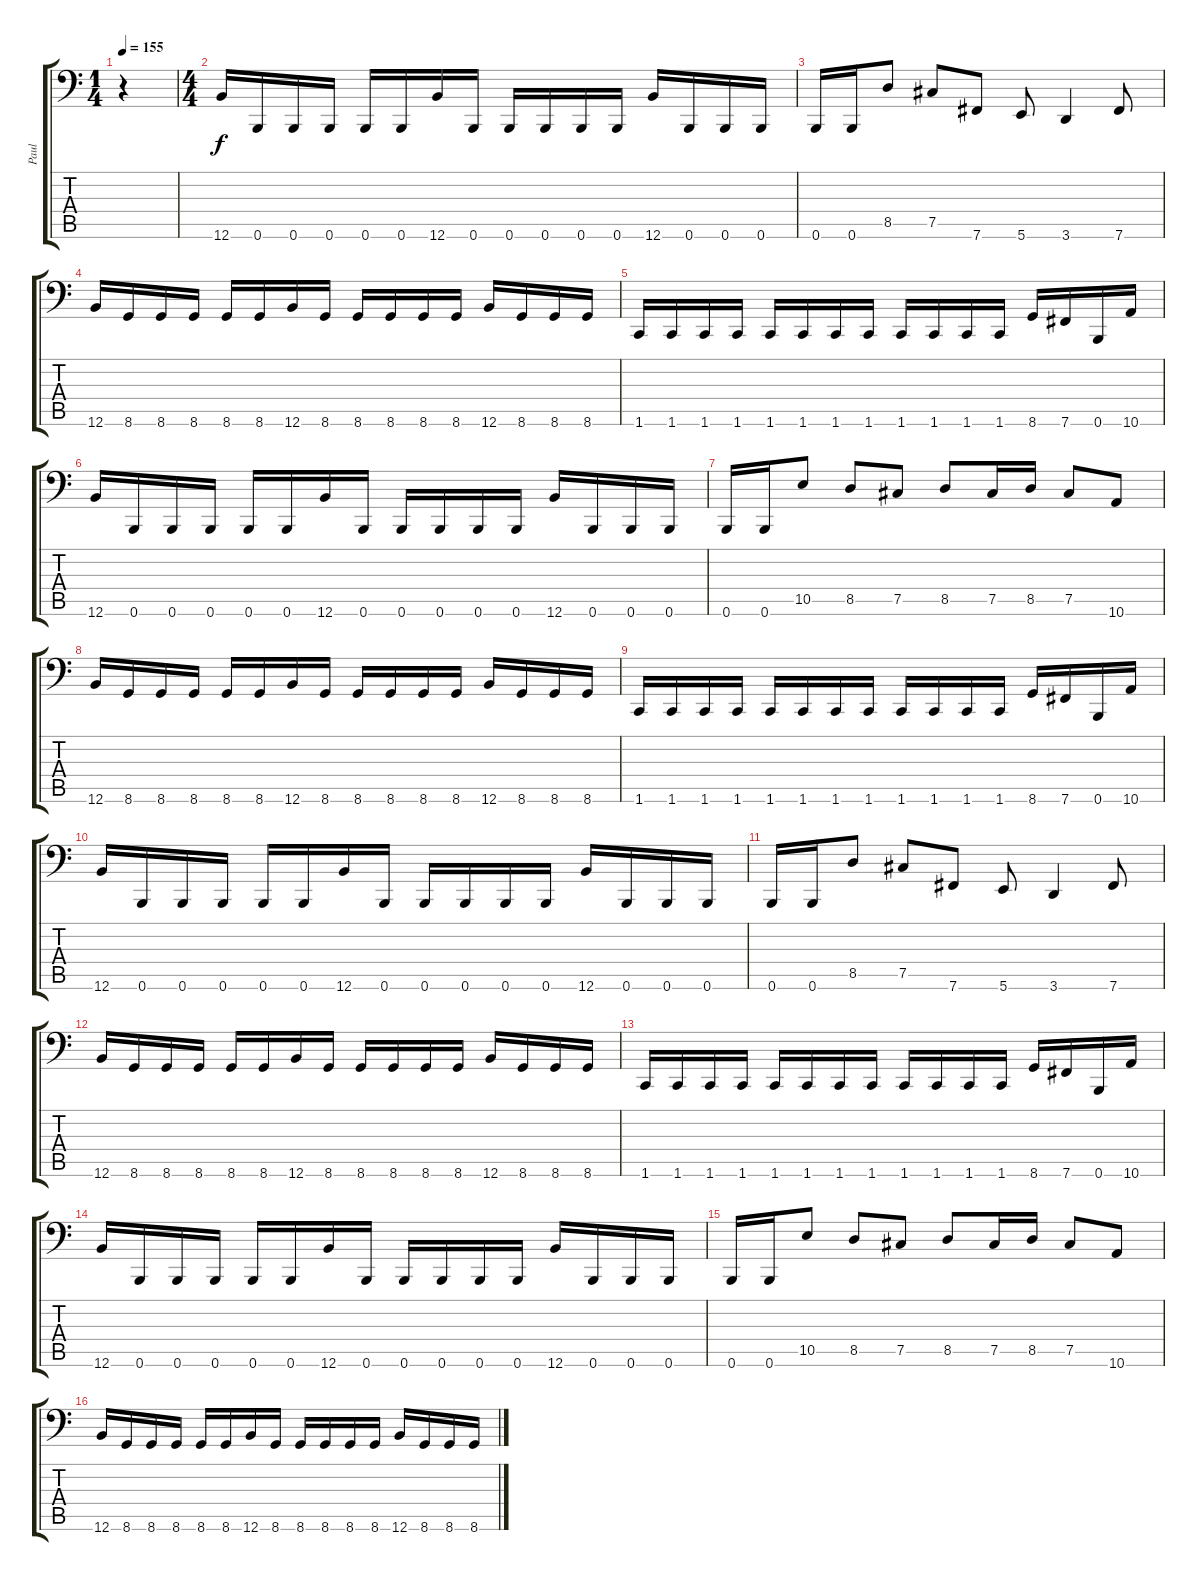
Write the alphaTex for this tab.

\track ("Paul" "Paul") {instrument electricbassfinger}
\staff {score tabs}
\tuning (Db3 Ab2 E2 B1 Gb1 B0) {hide}
\ts (1 4)
\tempo 155
\clef f4
\ks c
r.4{dy f} |
\ts (4 4)
12.6.16 0.6.16 0.6.16 0.6.16 0.6.16 0.6.16 12.6.16 0.6.16 0.6.16 0.6.16 0.6.16 0.6.16 12.6.16 0.6.16 0.6.16 0.6.16 |
0.6.16 0.6.16 8.5.8 7.5.8 7.6.8 5.6.8 3.6.4 7.6.8 |
12.6.16 8.6.16 8.6.16 8.6.16 8.6.16 8.6.16 12.6.16 8.6.16 8.6.16 8.6.16 8.6.16 8.6.16 12.6.16 8.6.16 8.6.16 8.6.16 |
1.6.16 1.6.16 1.6.16 1.6.16 1.6.16 1.6.16 1.6.16 1.6.16 1.6.16 1.6.16 1.6.16 1.6.16 8.6.16 7.6.16 0.6.16 10.6.16 |
12.6.16 0.6.16 0.6.16 0.6.16 0.6.16 0.6.16 12.6.16 0.6.16 0.6.16 0.6.16 0.6.16 0.6.16 12.6.16 0.6.16 0.6.16 0.6.16 |
0.6.16 0.6.16 10.5.8 8.5.8 7.5.8 8.5.8 7.5.16 8.5.16 7.5.8 10.6.8 |
12.6.16 8.6.16 8.6.16 8.6.16 8.6.16 8.6.16 12.6.16 8.6.16 8.6.16 8.6.16 8.6.16 8.6.16 12.6.16 8.6.16 8.6.16 8.6.16 |
1.6.16 1.6.16 1.6.16 1.6.16 1.6.16 1.6.16 1.6.16 1.6.16 1.6.16 1.6.16 1.6.16 1.6.16 8.6.16 7.6.16 0.6.16 10.6.16 |
12.6.16 0.6.16 0.6.16 0.6.16 0.6.16 0.6.16 12.6.16 0.6.16 0.6.16 0.6.16 0.6.16 0.6.16 12.6.16 0.6.16 0.6.16 0.6.16 |
0.6.16 0.6.16 8.5.8 7.5.8 7.6.8 5.6.8 3.6.4 7.6.8 |
12.6.16 8.6.16 8.6.16 8.6.16 8.6.16 8.6.16 12.6.16 8.6.16 8.6.16 8.6.16 8.6.16 8.6.16 12.6.16 8.6.16 8.6.16 8.6.16 |
1.6.16 1.6.16 1.6.16 1.6.16 1.6.16 1.6.16 1.6.16 1.6.16 1.6.16 1.6.16 1.6.16 1.6.16 8.6.16 7.6.16 0.6.16 10.6.16 |
12.6.16 0.6.16 0.6.16 0.6.16 0.6.16 0.6.16 12.6.16 0.6.16 0.6.16 0.6.16 0.6.16 0.6.16 12.6.16 0.6.16 0.6.16 0.6.16 |
0.6.16 0.6.16 10.5.8 8.5.8 7.5.8 8.5.8 7.5.16 8.5.16 7.5.8 10.6.8 |
12.6.16 8.6.16 8.6.16 8.6.16 8.6.16 8.6.16 12.6.16 8.6.16 8.6.16 8.6.16 8.6.16 8.6.16 12.6.16 8.6.16 8.6.16 8.6.16
